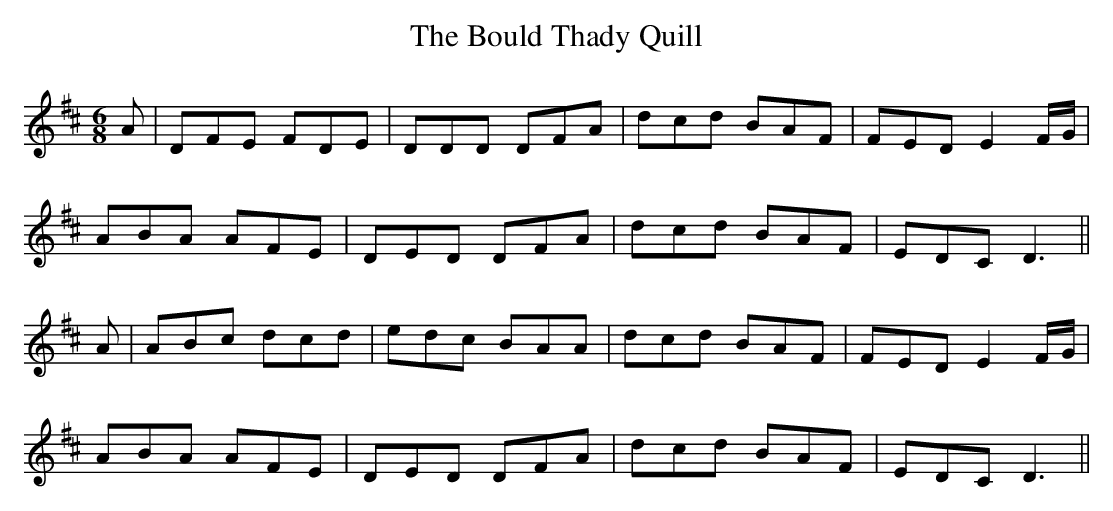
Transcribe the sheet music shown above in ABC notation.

X:1
T: The Bould Thady Quill
M: 6/8
L: 1/8
K: Dmaj
A|DFE FDE|DDD DFA|dcd BAF|FED E2F/G/|
ABA AFE|DED DFA|dcd BAF|EDC D3||
A|ABc dcd|edc BAA|dcd BAF|FED E2F/G/|
ABA AFE|DED DFA|dcd BAF|EDC D3||
